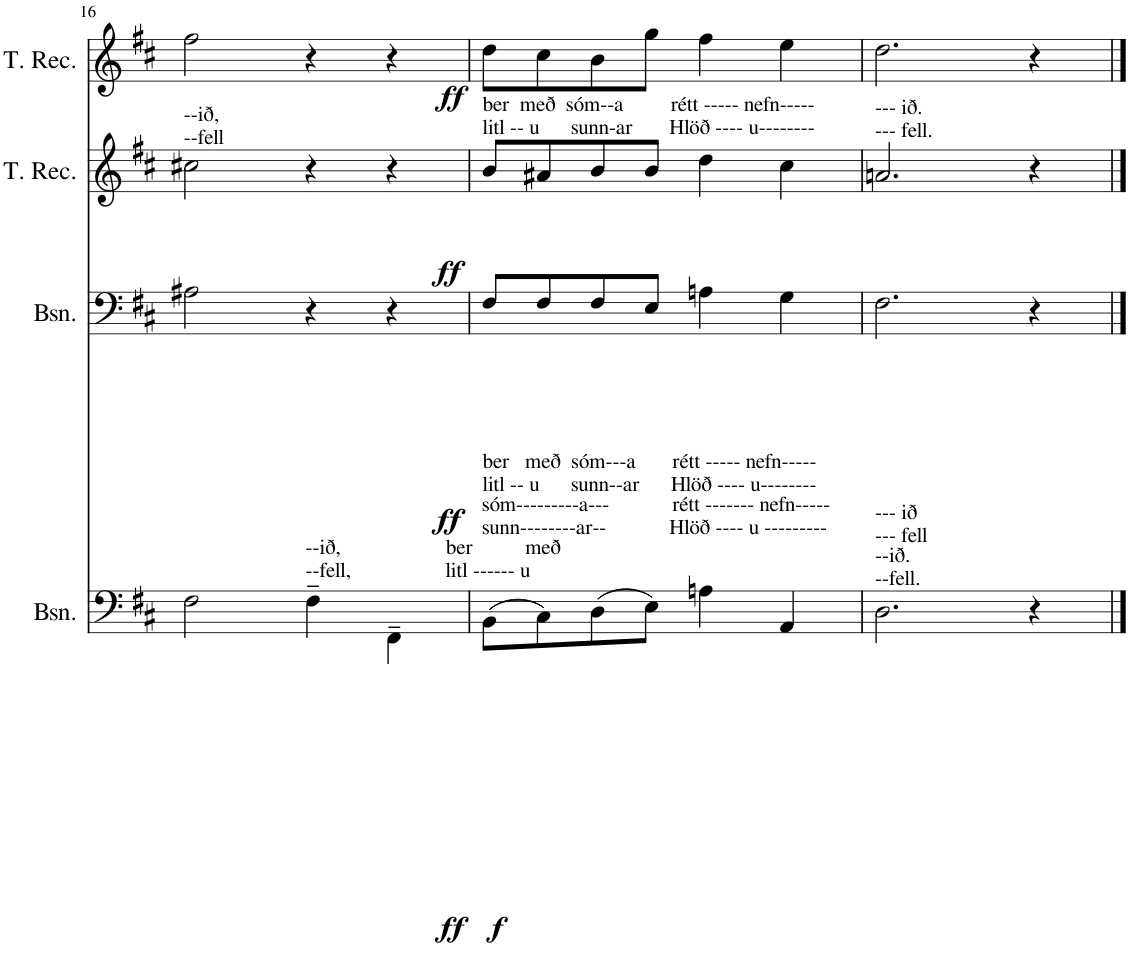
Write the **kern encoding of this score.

**kern	**dynam	**kern	**dynam	**kern	**dynam	**kern	**dynam
*part4	*part4	*part3	*part3	*part2	*part2	*part1	*part1
*staff4	*staff4	*staff3	*staff3	*staff2	*staff2	*staff1	*staff1
*I"Bassoon	*	*I"Bassoon	*	*I"Tenor Recorder	*	*I"Tenor Recorder	*
*I'Bsn.	*	*I'Bsn.	*	*I'T. Rec.	*	*I'T. Rec.	*
!!LO:PB:g=z
*clefF4	*	*clefF4	*	*clefG2	*	*clefG2	*
*k[f#c#]	*	*k[f#c#]	*	*k[f#c#]	*	*k[f#c#]	*
*M4/4	*	*M4/4	*	*M4/4	*	*M4/4	*
=16	=16	=16	=16	=16	=16	=16	=16
!	!	!	!	!LO:TX:a:t=--ið,	!	!	!
!	!	!	!	!LO:TX:a:t=--fell	!	!	!
2F#\	.	2A#X\	.	2cc#X\	.	2ff#\	.
!LO:TX:a:t=--ið,                    ber          með	!	!	!	!	!	!	!
!LO:TX:a:t=--fell,                  litl ------ u	!	!	!	!	!	!	!
!	!LO:DY:b	!	!	!	!	!	!
4F#~\	f	4r	.	4r	.	4r	.
4FF#~\	.	4r	.	4r	.	4r	.
=17	=17	=17	=17	=17	=17	=17	=17
!	!	!	!	!LO:TX:a:t=ber  með  sóm--a         rétt ----- nefn-----	!	!	!
!	!	!	!	!LO:TX:a:t=litl -- u      sunn-ar       Hlöð ---- u--------	!	!	!
!LO:TX:a:t=sóm---------a---            rétt ------- nefn-----	!	!	!	!	!	!	!
!LO:TX:a:t=sunn--------ar--            Hlöð ---- u ---------	!	!	!	!	!	!	!
!LO:TX:a:t=ber   með  sóm---a       rétt ----- nefn-----	!	!	!	!	!	!	!
!LO:TX:a:t=litl -- u      sunn--ar      Hlöð ---- u--------	!	!	!	!	!	!	!
!	!LO:DY:b	!	!LO:DY:b	!	!LO:DY:b	!	!LO:DY:b
(8BB\L	ff	8F#/L	ff	8b/L	ff	8dd\L	ff
8C#\)	.	8F#/	.	8a#X/	.	8cc#\	.
(8D\	.	8F#/	.	8b/	.	8b\	.
8E\J)	.	8E/J	.	8b/J	.	8gg\J	.
4An\	.	4An\	.	4dd\	.	4ff#\	.
4AA/	.	4G\	.	4cc#\	.	4ee\	.
=18	=18	=18	=18	=18	=18	=18	=18
!	!	!	!	!LO:TX:a:t=--- ið.	!	!	!
!	!	!	!	!LO:TX:a:t=--- fell.	!	!	!
!LO:TX:a:t=--ið.	!	!	!	!	!	!	!
!LO:TX:a:t=--fell.	!	!	!	!	!	!	!
!LO:TX:a:t=--- ið	!	!	!	!	!	!	!
!LO:TX:a:t=--- fell	!	!	!	!	!	!	!
2.D\	.	2.F#\	.	2.an/	.	2.dd\	.
4r	.	4r	.	4r	.	4r	.
==	==	==	==	==	==	==	==
*-	*-	*-	*-	*-	*-	*-	*-
